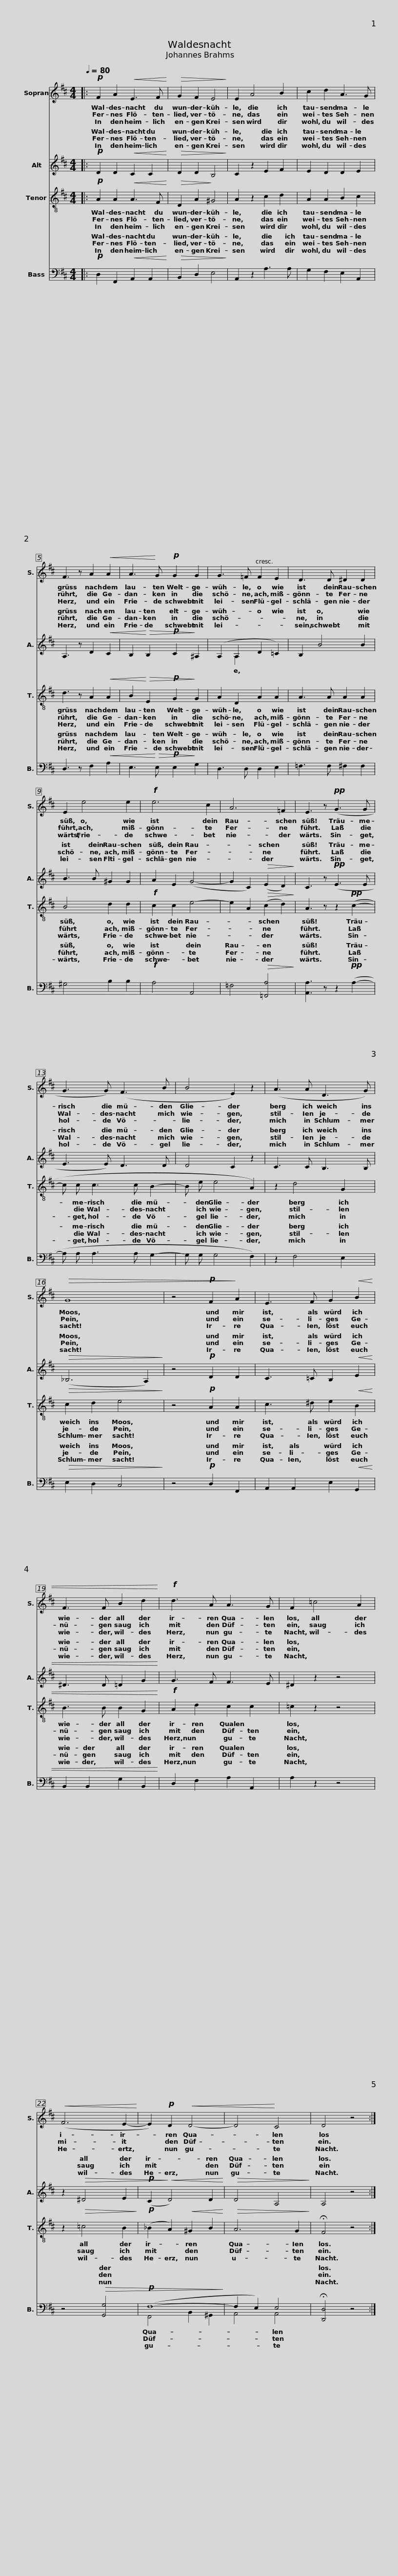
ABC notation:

X:1
%%score 1 ( 2 3 ) 4 ( 5 6 )
L:1/8
Q:1/4=80
M:4/4
I:linebreak $
K:D
V:1 treble
V:2 treble
V:3 treble
V:4 treble-8
V:5 bass
V:6 bass
V:1
|:!p! F2 A2!<(! E3 F!<)! |!>(! G2 F2 E4!>)! | E2 A4 B2 | c2 d2 A3 G |$ F3 z A2!<(! A2 | %5
 A3!<)! G!p! G2 G2 | G3 =F F2 E2 | D3 D ^D2 D2 |$ E2 e4 e2 |!f! e6 c2 | %10
 A6 =F2 | E3 z!pp! (G3 G | G3 G) (F3 B |$ B4 E2) z2 | (A3 A D3 G) | %15
!>(! G8 | z4!p! F2!>)! A2 | E3 F G2!<(! B2 |$ F3 F B2 d2!<)! |!f! d3 A A3 G | %20
 F2 =c4 A2 |!<(! (F6 E2-!<)! | E2)!p! D2!<(! D4- |$ D4!<)! C4 | D4 z4 :| %25
V:2
|:!p! D2 D2!<(! C2 C2!<)! |!>(! D2 D2 B,4!>)! | C2 z2 E2 F2 | E2 D2 D2 E2 |$ A,3 z D2!<(! C2 | %5
 B,2!<)!!>(! B,2!p! C2!>)! ^A,2 | (A,2 A,2 D2 =C2) | B,2 B4 B2 |$ B3 B ^G2 G2 | A2 E2 (G4- | %10
 G2 C2)!>(! (E2 D2)!>)! | C3 z!pp! (E3 E | E3 E) D3 D |$ D4 C2 z2 | C3 C B,3 B, | %15
!>(! (_B,6 A,2)!>)! | z4!p! D2 D2 | C3 =C B,2!<(! E2 |$ ^D3 D =D2 G2!<)! | G3 F F3 E | %20
 ^D2 z2 z4 | z2!>(! ^D4 E2 |!p! (C2!>)!!<(! D4) D2!<)! |$!>(! D4 A,4!>)! | A,4 z4 :| %25
V:3
|: x8 | x8 | x8 | x8 |$ x8 | %5
 x8 | x2 A,2 x4 | x8 |$ x8 | x8 | %10
 x8 | x8 | x8 |$ x8 | x8 | %15
 x8 | x8 | x8 |$ x8 | x8 | %20
 x8 | x8 | x8 |$ x8 | x8 :| %25
V:4
|:!p! A2 A2!<(! A3 F!<)! |!>(! D2 A2!>)! ^G4 | A2 z2 c2 d2 | A2 A2 B2 c2 |$ d3 z A2!<(! A2 | %5
 B2!<)!!>(! E2!p! G2!>)! G2 | A2 D2 A2 A2 | A3 A A2 A2 |$ B4 d2 d2 |!f! c2 c2 e4- | %10
 e2 A2!>(! (c2 d2)!>)! | A3 z z2!pp! (c2- | c c c3 c B2- |$ B e e4 A2) | z2 d4 G2 | %15
!>(! c2 d2 e4!>)! | z4!p! A2 A2 | c3 ^d e2!<(! B2 |$ B3 B B2 G2!<)! |!f! A2 d2 c2 c2 | %20
 =c2 z2 z4 | z2!>(! =c4 B2!>)! |!p! (_B2 A2)!<(! ^G2 B2!<)! |$!>(! A6 G2!>)! | !fermata!F4 z4 :| %25
V:5
|:!p! D,2 F,,2!<(! A,,2 A,,2!<)! |!>(! B,,2 D,2 E,4!>)! | A,,2 z2 A,3 A, | G,2 F,2 E,2 A,,2 |$ D,3 z F,2!<(! A,2 | %5
 E,3!<)!!>(! E,!p! E,2!>)! G,2 | D,3 D, D,2 E,2 | =F,3 F, ^F,2 F,2 |$ ^G,4 B,2 B,2 |!f! A,4 A,,4 | %10
 =F,4!>(! [=F,,A,]4!>)! | [A,,A,]3 z z2!pp! (A,2- | A, A, A,3 A, G,2- |$ G, G, G,4 F,2) | z2 F,4 E,2 | %15
!>(! E,2 D,2 C,4!>)! | z4!p! D,2 F,,2 | A,,2 A,,2 E,2!<(! G,,2 |$ B,,2 B,,2 G,2 B,,2!<)! | D,2 F,2 A,2 A,,2 | %20
 A,2 z2 z4 | z4!>(! [G,,G,]4 |!p! (F,8-!>)! |$ F,2 E,2) E,4 | !fermata![D,,D,]4 z4 :| %25
V:6
|: x8 | x8 | x8 | x8 |$ x8 | %5
 x8 | x8 | x8 |$ x8 | x8 | %10
 x8 | x8 | x8 |$ x8 | x8 | %15
 x8 | x8 | x8 |$ x8 | x8 | %20
 x8 | x8 | F,,4 B,,2 ^G,,2 |$ A,,4 A,,4 | x8 :| %25
